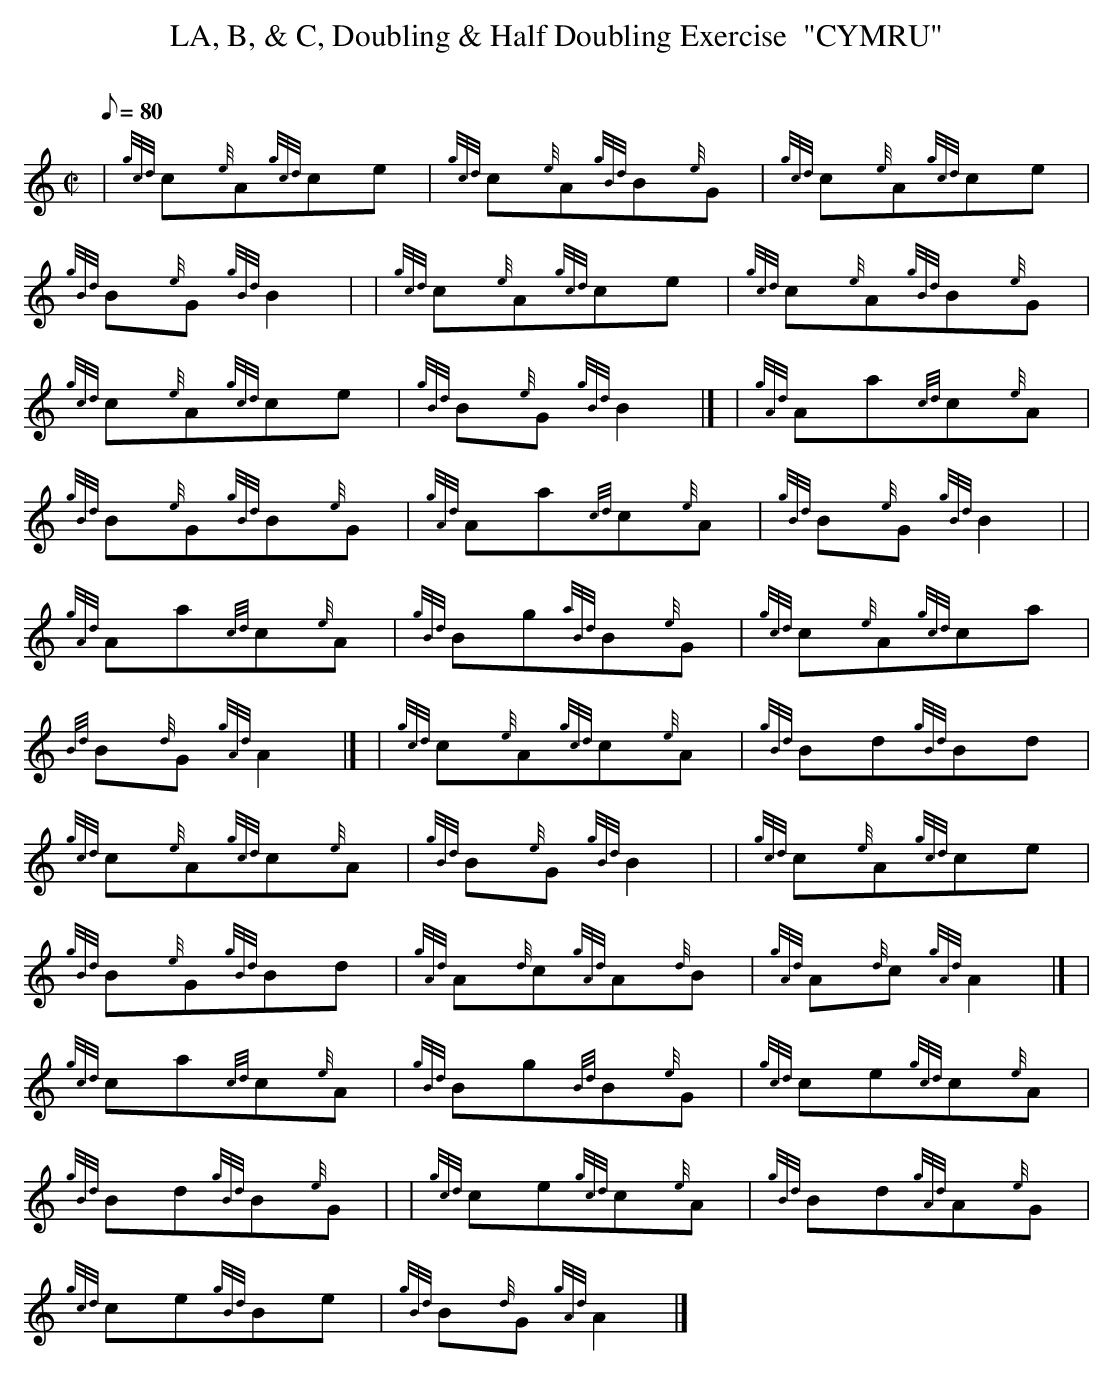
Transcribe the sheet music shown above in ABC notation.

X:1
T:LA, B, & C, Doubling & Half Doubling Exercise  "CYMRU"
M:C|
L:1/8
Q:80
C:
K:HP
| {gcd}c{e}A{gcd}ce | \
{gcd}c{e}A{gBd}B{e}G | \
{gcd}c{e}A{gcd}ce |
{gBd}B{e}G{gBd}B2 | | \
{gcd}c{e}A{gcd}ce | \
{gcd}c{e}A{gBd}B{e}G |
{gcd}c{e}A{gcd}ce | \
{gBd}B{e}G{gBd}B2|]  | \
{gAd}Aa{cd}c{e}A |
{gBd}B{e}G{gBd}B{e}G | \
{gAd}Aa{cd}c{e}A | \
{gBd}B{e}G{gBd}B2| |
{gAd}Aa{cd}c{e}A | \
{gBd}Bg{aBd}B{e}G | \
{gcd}c{e}A{gcd}ca |
{Bd}B{d}G{gAd}A2|]  | \
{gcd}c{e}A{gcd}c{e}A | \
{gBd}Bd{gBd}Bd |
{gcd}c{e}A{gcd}c{e}A | \
{gBd}B{e}G{gBd}B2 | | \
{gcd}c{e}A{gcd}ce |
{gBd}B{e}G{gBd}Bd | \
{gAd}A{d}c{gAd}A{d}B | \
{gAd}A{d}c{gAd}A2|] |
{gcd}ca{cd}c{e}A | \
{gBd}Bg{Bd}B{e}G | \
{gcd}ce{gcd}c{e}A |
{gBd}Bd{gBd}B{e}G | | \
{gcd}ce{gcd}c{e}A | \
{gBd}Bd{gAd}A{e}G |
{gcd}ce{gBd}Be | \
{gBd}B{d}G{gAd}A2|]
